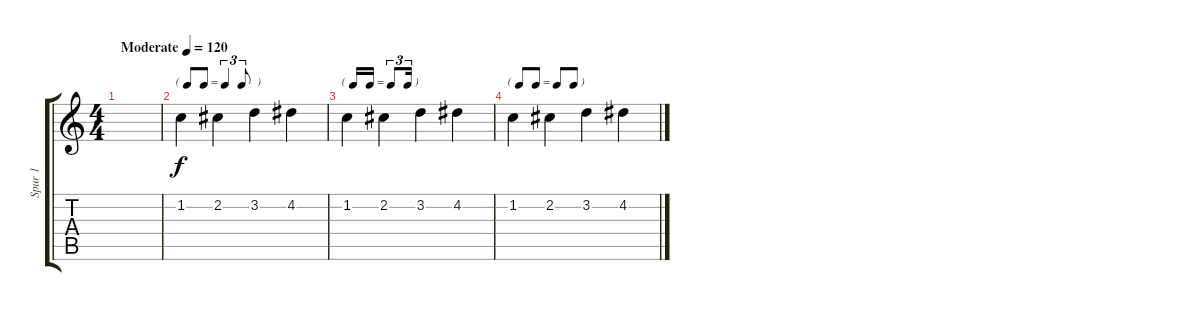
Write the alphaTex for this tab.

\track ("Spur 1" "Spur 1") {instrument acousticguitarsteel}
\staff {score tabs}
\tuning (E4 B3 G3 D3 A2 E2) {hide}
\ts (4 4)
\tempo (120 "Moderate")
\clef g2
\ks c
|
\tf triplet8th
1.2.4 2.2.4 3.2.4 4.2.4 |
\tf triplet16th
1.2.4 2.2.4 3.2.4 4.2.4 |
\tf none
1.2.4 2.2.4 3.2.4 4.2.4
